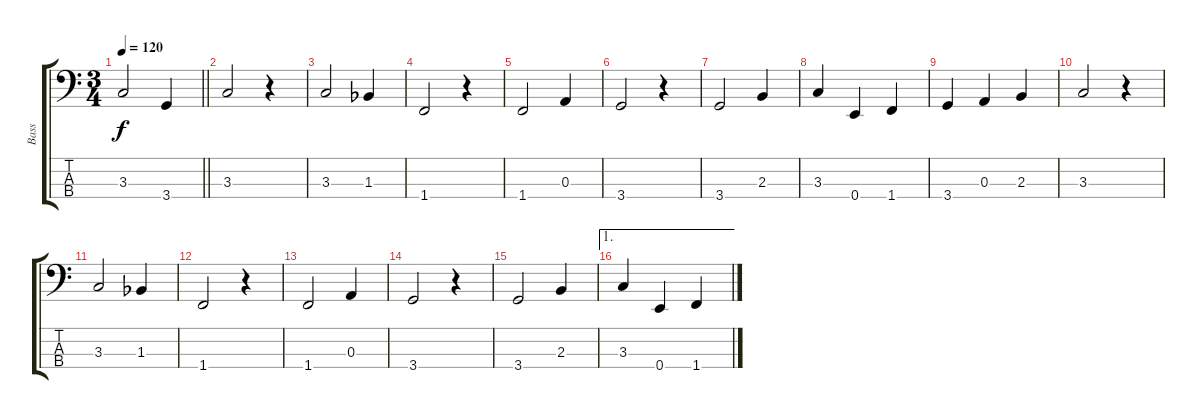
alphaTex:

\track ("Bass" "Bass") {instrument electricbassfinger}
\staff {score tabs}
\tuning (G2 D2 A1 E1) {hide}
\ts (3 4)
\tempo 120
\clef f4
\barLineRight lightlight
\ks c
3.3.2{dy f} 3.4.4 |
3.3.2 r.4 |
3.3.2 1.3{acc b}.4 |
1.4.2 r.4 |
1.4.2 0.3.4 |
3.4.2 r.4 |
3.4.2 2.3.4 |
3.3.4 0.4.4 1.4.4 |
3.4.4 0.3.4 2.3.4 |
3.3.2 r.4 |
3.3.2 1.3{acc b}.4 |
1.4.2 r.4 |
1.4.2 0.3.4 |
3.4.2 r.4 |
3.4.2 2.3.4 |
\ae 1
3.3.4 0.4.4 1.4.4
